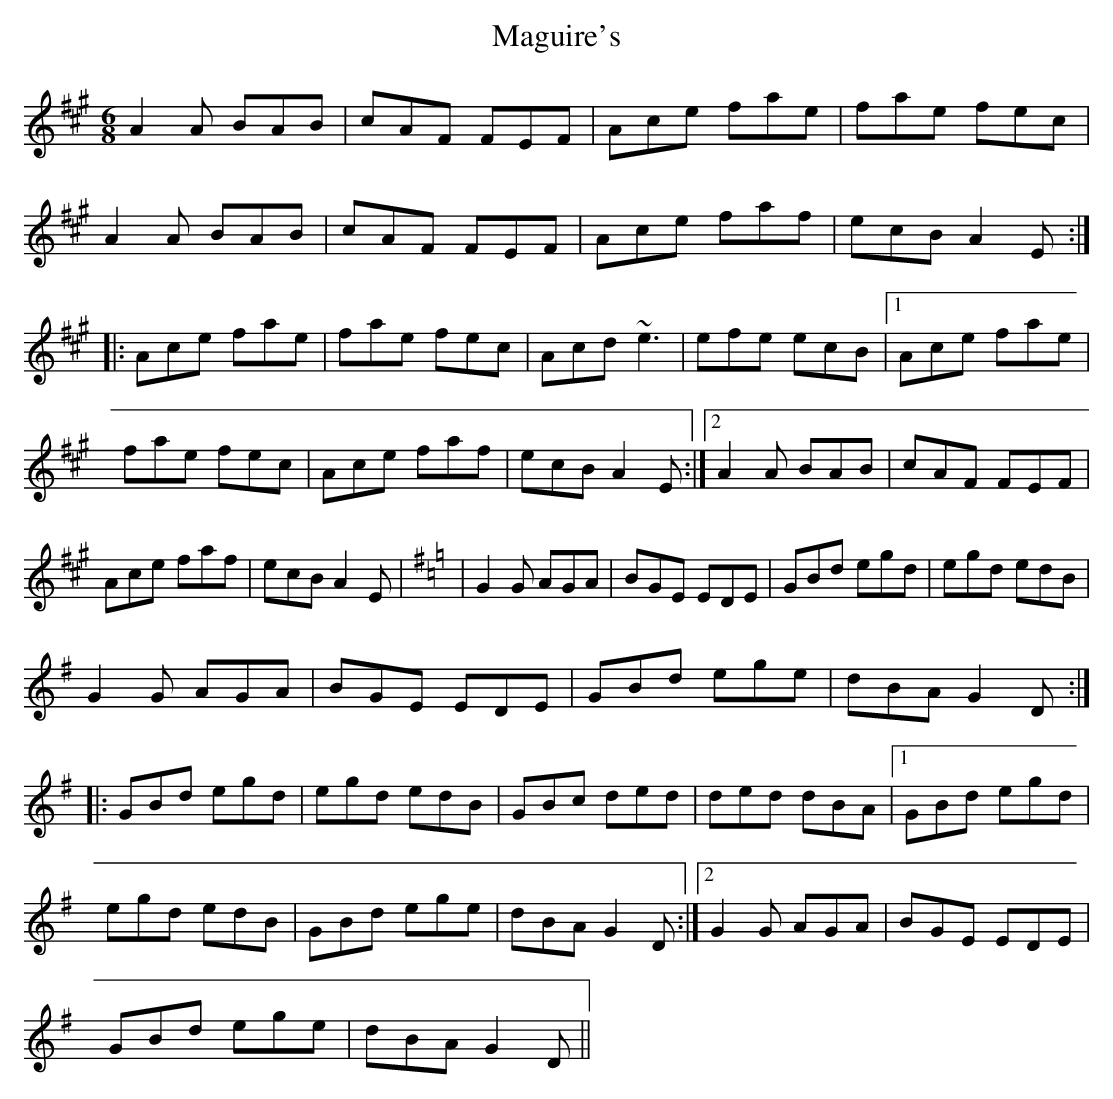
X:1
T:Maguire's
M:6/8
L:1/8
K:A
A2A BAB|cAF FEF|Ace fae|fae fec|!
A2A BAB|cAF FEF|Ace faf|ecB A2E:|!
|:Ace fae|fae fec|Acd ~e3|efe ecB|1 Ace fae|!
fae fec|Ace faf|ecB A2E:|2 A2A BAB|cAF FEF|!
Ace faf|ecB A2E|
K:G
|G2G AGA|BGE EDE|GBd egd|egd edB|!
G2G AGA|BGE EDE|GBd ege|dBA G2D:|!
|:GBd egd|egd edB|GBc ded|ded dBA|1 GBd egd|!
egd edB|GBd ege|dBA G2D:|2 G2G AGA|BGE EDE|!
GBd ege|dBA G2D||
